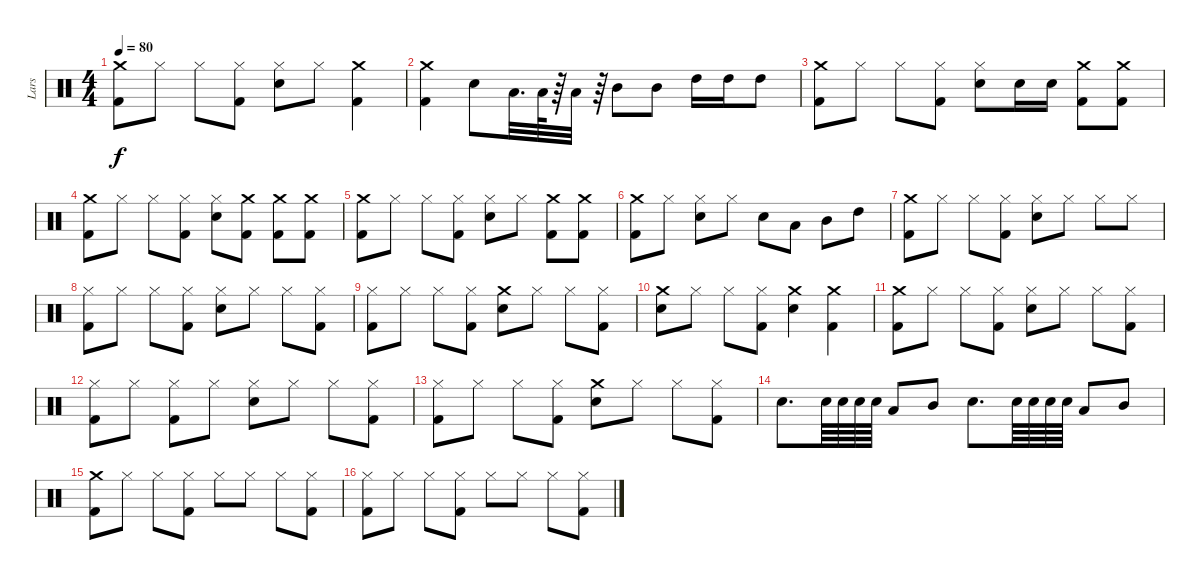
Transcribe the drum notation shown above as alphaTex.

\track ("Lars" "Lars") {instrument percussion}
\staff {score}
\articulation defaults
\ts (4 4)
\tempo 80
\clef neutral
\ks c
("Kick (hit) 2" "Crash medium (hit)").8{dy f} "Hi-Hat (closed)".8 "Hi-Hat (closed)".8 ("Kick (hit) 2" "Hi-Hat (closed)").8 ("Snare (hit) 2" "Hi-Hat (closed)").8 "Hi-Hat (closed)".8 ("Crash medium (hit)" "Kick (hit) 2").4 |
("Kick (hit) 2" "Crash medium (hit)").4 "Snare (hit) 2".8 "Low Tom (hit)".32{d} "Low Tom (hit)".64 r.64 "Low Tom (hit)".32 r.64 "Mid Tom (hit)".8 "Mid Tom (hit)".8 "High Tom (hit)".16 "High Tom (hit)".16 "High Tom (hit)".8 |
("Kick (hit) 2" "Crash medium (hit)").8 "Hi-Hat (closed)".8 "Hi-Hat (closed)".8 ("Kick (hit) 2" "Hi-Hat (closed)").8 ("Snare (hit) 2" "Hi-Hat (closed)").8 "Snare (hit) 2".16 "Snare (hit) 2".16 ("Kick (hit) 2" "Crash medium (hit)").8 ("Kick (hit) 2" "Crash medium (hit)").8 |
("Crash medium (hit)" "Kick (hit) 2").8 "Hi-Hat (closed)".8 "Hi-Hat (closed)".8 ("Kick (hit) 2" "Hi-Hat (closed)").8 ("Snare (hit) 2" "Hi-Hat (closed)").8 ("Kick (hit) 2" "Crash medium (hit)").8 ("Kick (hit) 2" "Crash medium (hit)").8 ("Kick (hit) 2" "Crash medium (hit)").8 |
("Crash medium (hit)" "Kick (hit) 2").8 "Hi-Hat (closed)".8 "Hi-Hat (closed)".8 ("Kick (hit) 2" "Hi-Hat (closed)").8 ("Snare (hit) 2" "Hi-Hat (closed)").8 "Hi-Hat (closed)".8 ("Kick (hit) 2" "Crash medium (hit)").8 ("Kick (hit) 2" "Crash medium (hit)").8 |
("Kick (hit) 2" "Crash medium (hit)").8 "Hi-Hat (closed)".8 ("Snare (hit) 2" "Hi-Hat (closed)").8 "Hi-Hat (closed)".8 "Snare (hit) 2".8 "Low Tom (hit)".8 "Mid Tom (hit)".8 "High Tom (hit)".8 |
("Crash medium (hit)" "Kick (hit) 2").8 "Hi-Hat (closed)".8 "Hi-Hat (closed)".8 ("Kick (hit) 2" "Hi-Hat (closed)").8 ("Snare (hit) 2" "Hi-Hat (closed)").8 "Hi-Hat (closed)".8 "Hi-Hat (closed)".8 "Hi-Hat (closed)".8 |
("Hi-Hat (closed)" "Kick (hit) 2").8 "Hi-Hat (closed)".8 "Hi-Hat (closed)".8 ("Kick (hit) 2" "Hi-Hat (closed)").8 ("Hi-Hat (closed)" "Snare (hit) 2").8 "Hi-Hat (closed)".8 "Hi-Hat (closed)".8 ("Kick (hit) 2" "Hi-Hat (closed)").8 |
("Hi-Hat (closed)" "Kick (hit) 2").8 "Hi-Hat (closed)".8 "Hi-Hat (closed)".8 ("Kick (hit) 2" "Hi-Hat (closed)").8 ("Crash medium (hit)" "Snare (hit) 2").8 "Hi-Hat (closed)".8 "Hi-Hat (closed)".8 ("Kick (hit) 2" "Hi-Hat (closed)").8 |
("Snare (hit) 2" "Crash medium (hit)").8 "Hi-Hat (closed)".8 "Hi-Hat (closed)".8 ("Kick (hit) 2" "Hi-Hat (closed)").8 ("Snare (hit) 2" "Crash medium (hit)").4 ("Crash medium (hit)" "Kick (hit) 2").4 |
("Crash medium (hit)" "Kick (hit) 2").8 "Hi-Hat (closed)".8 "Hi-Hat (closed)".8 ("Kick (hit) 2" "Hi-Hat (closed)").8 ("Snare (hit) 2" "Hi-Hat (closed)").8 "Hi-Hat (closed)".8 "Hi-Hat (closed)".8 ("Kick (hit) 2" "Hi-Hat (closed)").8 |
("Kick (hit) 2" "Hi-Hat (closed)").8 "Hi-Hat (closed)".8 ("Kick (hit) 2" "Hi-Hat (closed)").8 "Hi-Hat (closed)".8 ("Snare (hit) 2" "Hi-Hat (closed)").8 "Hi-Hat (closed)".8 "Hi-Hat (closed)".8 ("Kick (hit) 2" "Hi-Hat (closed)").8 |
("Kick (hit) 2" "Hi-Hat (closed)").8 "Hi-Hat (closed)".8 "Hi-Hat (closed)".8 ("Kick (hit) 2" "Hi-Hat (closed)").8 ("Snare (hit) 2" "Crash medium (hit)").8 "Hi-Hat (closed)".8 "Hi-Hat (closed)".8 ("Kick (hit) 2" "Hi-Hat (closed)").8 |
"Snare (hit) 2".8{d} "Snare (hit) 2".64 "Snare (hit) 2".64 "Snare (hit) 2".64 "Snare (hit) 2".64 "Low Tom (hit)".8 "Mid Tom (hit)".8 "Snare (hit) 2".8{d} "Snare (hit) 2".64 "Snare (hit) 2".64 "Snare (hit) 2".64 "Snare (hit) 2".64 "Low Tom (hit)".8 "Mid Tom (hit)".8 |
("Kick (hit) 2" "Crash medium (hit)").8 "Hi-Hat (closed)".8 "Hi-Hat (closed)".8 ("Kick (hit) 2" "Hi-Hat (closed)").8 "Hi-Hat (closed)".8 "Hi-Hat (closed)".8 "Hi-Hat (closed)".8 ("Kick (hit) 2" "Hi-Hat (closed)").8 |
("Kick (hit) 2" "Hi-Hat (closed)").8 "Hi-Hat (closed)".8 "Hi-Hat (closed)".8 ("Kick (hit) 2" "Hi-Hat (closed)").8 "Hi-Hat (closed)".8 "Hi-Hat (closed)".8 "Hi-Hat (closed)".8 ("Kick (hit) 2" "Hi-Hat (closed)").8
